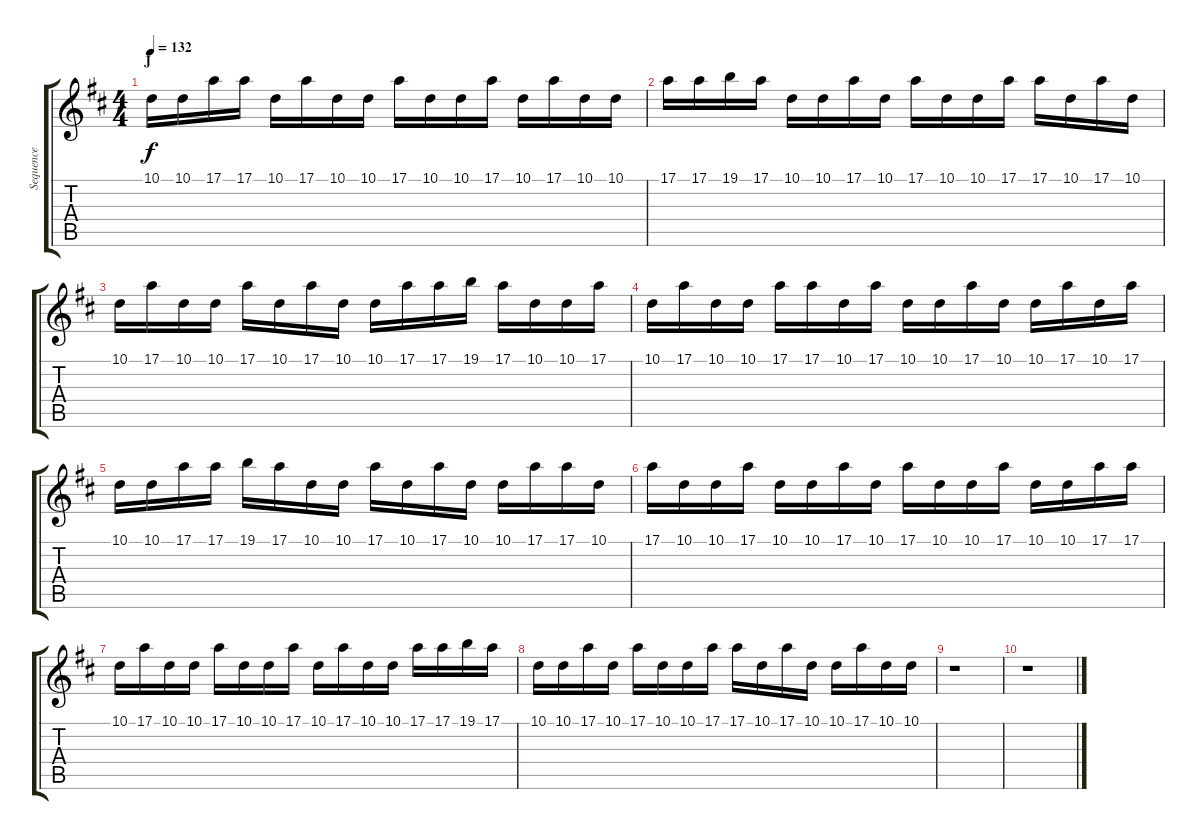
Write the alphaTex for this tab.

\track ("Sequence" "Sequence") {instrument pad1newage}
\staff {score tabs}
\tuning (E4 B3 G3 D3 A2 E2) {hide}
\ts (4 4)
\section ("" "J")
\tempo 132
\clef g2
\ks d
10.1.16{dy f} 10.1.16 17.1.16 17.1.16 10.1.16 17.1.16 10.1.16 10.1.16 17.1.16 10.1.16 10.1.16 17.1.16 10.1.16 17.1.16 10.1.16 10.1.16 |
17.1.16 17.1.16 19.1.16 17.1.16 10.1.16 10.1.16 17.1.16 10.1.16 17.1.16 10.1.16 10.1.16 17.1.16 17.1.16 10.1.16 17.1.16 10.1.16 |
10.1.16 17.1.16 10.1.16 10.1.16 17.1.16 10.1.16 17.1.16 10.1.16 10.1.16 17.1.16 17.1.16 19.1.16 17.1.16 10.1.16 10.1.16 17.1.16 |
10.1.16 17.1.16 10.1.16 10.1.16 17.1.16 17.1.16 10.1.16 17.1.16 10.1.16 10.1.16 17.1.16 10.1.16 10.1.16 17.1.16 10.1.16 17.1.16 |
10.1.16{volume 0} 10.1.16 17.1.16 17.1.16 19.1.16 17.1.16 10.1.16 10.1.16 17.1.16 10.1.16 17.1.16 10.1.16 10.1.16 17.1.16 17.1.16 10.1.16 |
17.1.16 10.1.16 10.1.16 17.1.16 10.1.16 10.1.16 17.1.16 10.1.16 17.1.16 10.1.16 10.1.16 17.1.16 10.1.16 10.1.16 17.1.16 17.1.16 |
10.1.16 17.1.16 10.1.16 10.1.16 17.1.16 10.1.16 10.1.16 17.1.16 10.1.16 17.1.16 10.1.16 10.1.16 17.1.16 17.1.16 19.1.16 17.1.16 |
10.1.16 10.1.16 17.1.16 10.1.16 17.1.16 10.1.16 10.1.16 17.1.16 17.1.16 10.1.16 17.1.16 10.1.16 10.1.16 17.1.16 10.1.16 10.1.16 |
r.1 |
r.1
